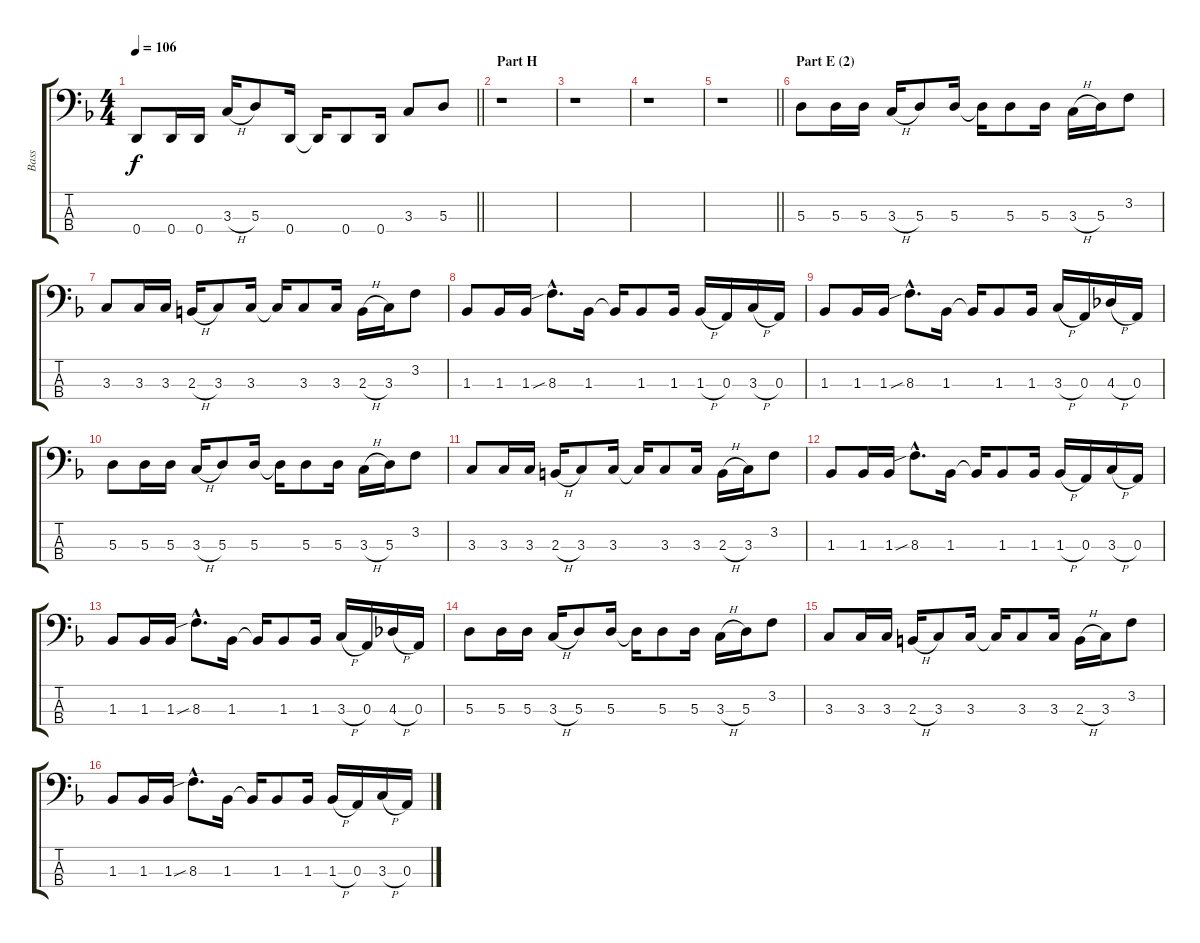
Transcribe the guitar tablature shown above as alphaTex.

\track ("Bass" "Bass") {instrument electricbasspick}
\staff {score tabs}
\tuning (G2 D2 A1 D1) {hide}
\ts (4 4)
\tempo 106
\clef f4
\barLineRight lightlight
\ks f
0.4.8{dy f} 0.4.16 0.4.16 3.3{h}.16 5.3.8 0.4.16 0.4{t}.16 0.4.8 0.4.16 3.3.8 5.3.8 |
\section ("" "Part H")
r.1 |
r.1 |
r.1 |
\barLineRight lightlight
r.1 |
\section ("" "Part E (2)")
5.3.8 5.3.16 5.3.16 3.3{h}.16 5.3.8 5.3.16 5.3{t}.16 5.3.8 5.3.16 3.3{h}.16 5.3.16 3.2.8 |
3.3.8 3.3.16 3.3.16 2.3{h}.16 3.3.8 3.3.16 3.3{t}.16 3.3.8 3.3.16 2.3{h}.16 3.3.16 3.2.8 |
1.3.8 1.3.16 1.3.16 8.3{sib hac}.8{d} 1.3.16 1.3{t}.16 1.3.8 1.3.16 1.3{h}.16 0.3.16 3.3{h}.16 0.3.16 |
1.3.8 1.3.16 1.3.16 8.3{sib hac}.8{d} 1.3.16 1.3{t}.16 1.3.8 1.3.16 3.3{h}.16 0.3.16 4.3{h}.16 0.3.16 |
5.3.8 5.3.16 5.3.16 3.3{h}.16 5.3.8 5.3.16 5.3{t}.16 5.3.8 5.3.16 3.3{h}.16 5.3.16 3.2.8 |
3.3.8 3.3.16 3.3.16 2.3{h}.16 3.3.8 3.3.16 3.3{t}.16 3.3.8 3.3.16 2.3{h}.16 3.3.16 3.2.8 |
1.3.8 1.3.16 1.3.16 8.3{sib hac}.8{d} 1.3.16 1.3{t}.16 1.3.8 1.3.16 1.3{h}.16 0.3.16 3.3{h}.16 0.3.16 |
1.3.8 1.3.16 1.3.16 8.3{sib hac}.8{d} 1.3.16 1.3{t}.16 1.3.8 1.3.16 3.3{h}.16 0.3.16 4.3{h}.16 0.3.16 |
5.3.8 5.3.16 5.3.16 3.3{h}.16 5.3.8 5.3.16 5.3{t}.16 5.3.8 5.3.16 3.3{h}.16 5.3.16 3.2.8 |
3.3.8 3.3.16 3.3.16 2.3{h}.16 3.3.8 3.3.16 3.3{t}.16 3.3.8 3.3.16 2.3{h}.16 3.3.16 3.2.8 |
1.3.8 1.3.16 1.3.16 8.3{sib hac}.8{d} 1.3.16 1.3{t}.16 1.3.8 1.3.16 1.3{h}.16 0.3.16 3.3{h}.16 0.3.16
